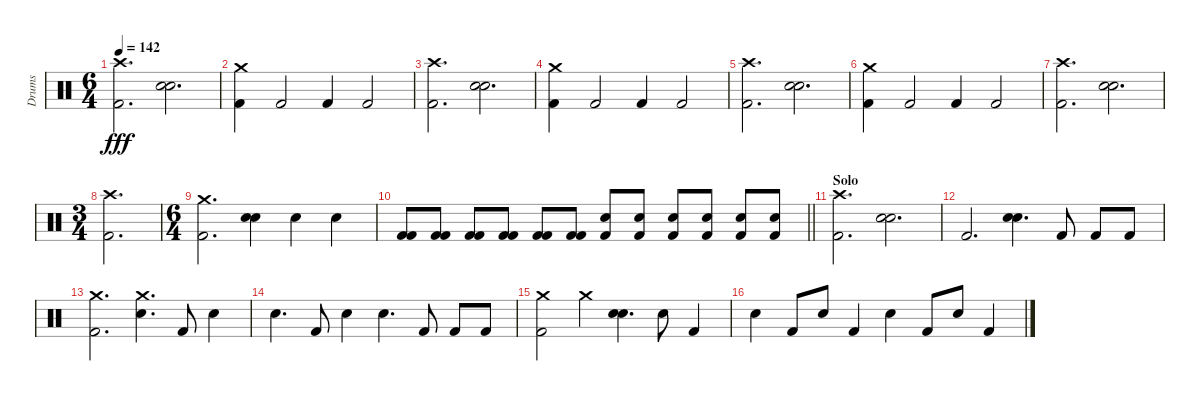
\track ("Drums" "Drums") {instrument percussion}
\staff {score}
\articulation defaults
\ts (6 4)
\tempo 142
\clef neutral
\ks c
("Kick (hit) 2" "Crash high (hit)").2{d dy fff} ("Snare (hit) 2" "Snare (hit) 2").2{d} |
("Kick (hit) 2" "Crash medium (hit)").4 "Kick (hit) 2".2 "Kick (hit) 2".4 "Kick (hit) 2".2 |
("Kick (hit) 2" "Crash high (hit)").2{d} ("Snare (hit) 2" "Snare (hit) 2").2{d} |
("Kick (hit) 2" "Crash medium (hit)").4 "Kick (hit) 2".2 "Kick (hit) 2".4 "Kick (hit) 2".2 |
("Kick (hit) 2" "Crash high (hit)").2{d} ("Snare (hit) 2" "Snare (hit) 2").2{d} |
("Kick (hit) 2" "Crash medium (hit)").4 "Kick (hit) 2".2 "Kick (hit) 2".4 "Kick (hit) 2".2 |
("Kick (hit) 2" "Crash high (hit)").2{d} ("Snare (hit) 2" "Snare (hit) 2").2{d} |
\ts (3 4)
("Kick (hit) 2" "Crash high (hit)").2{d} |
\ts (6 4)
("Kick (hit) 2" "Crash medium (hit)").2{d} ("Snare (hit) 2" "Snare (hit) 2").4 "Snare (hit) 2".4 "Snare (hit) 2".4 |
\barLineRight lightlight
("Kick (hit) 2" "Kick (hit) 2").8 ("Kick (hit) 2" "Kick (hit) 2").8 ("Kick (hit) 2" "Kick (hit) 2").8 ("Kick (hit) 2" "Kick (hit) 2").8 ("Kick (hit) 2" "Kick (hit) 2").8 ("Kick (hit) 2" "Kick (hit) 2").8 ("Snare (hit) 2" "Kick (hit) 2").8 ("Snare (hit) 2" "Kick (hit) 2").8 ("Snare (hit) 2" "Kick (hit) 2").8 ("Snare (hit) 2" "Kick (hit) 2").8 ("Snare (hit) 2" "Kick (hit) 2").8 ("Snare (hit) 2" "Kick (hit) 2").8 |
\section ("" "Solo")
("Crash high (hit)" "Kick (hit) 2").2{d} ("Snare (hit) 2" "Snare (hit) 2").2{d} |
"Kick (hit) 2".2{d} ("Snare (hit) 2" "Snare (hit) 2").4{d} "Kick (hit) 2".8 "Kick (hit) 2".8 "Kick (hit) 2".8 |
("Kick (hit) 2" "Crash medium (hit)").2{d} ("Snare (hit) 2" "Crash medium (hit)").4{d} "Kick (hit) 2".8 "Snare (hit) 2".4 |
"Snare (hit) 2".4{d} "Kick (hit) 2".8 "Snare (hit) 2".4 "Snare (hit) 2".4{d} "Kick (hit) 2".8 "Kick (hit) 2".8 "Kick (hit) 2".8 |
("Kick (hit) 2" "Crash medium (hit)").2 "Crash medium (hit)".4 ("Snare (hit) 2" "Snare (hit) 2").4{d} "Snare (hit) 2".8 "Kick (hit) 2".4 |
"Snare (hit) 2".4 "Kick (hit) 2".8 "Snare (hit) 2".8 "Kick (hit) 2".4 "Snare (hit) 2".4 "Kick (hit) 2".8 "Snare (hit) 2".8 "Kick (hit) 2".4
